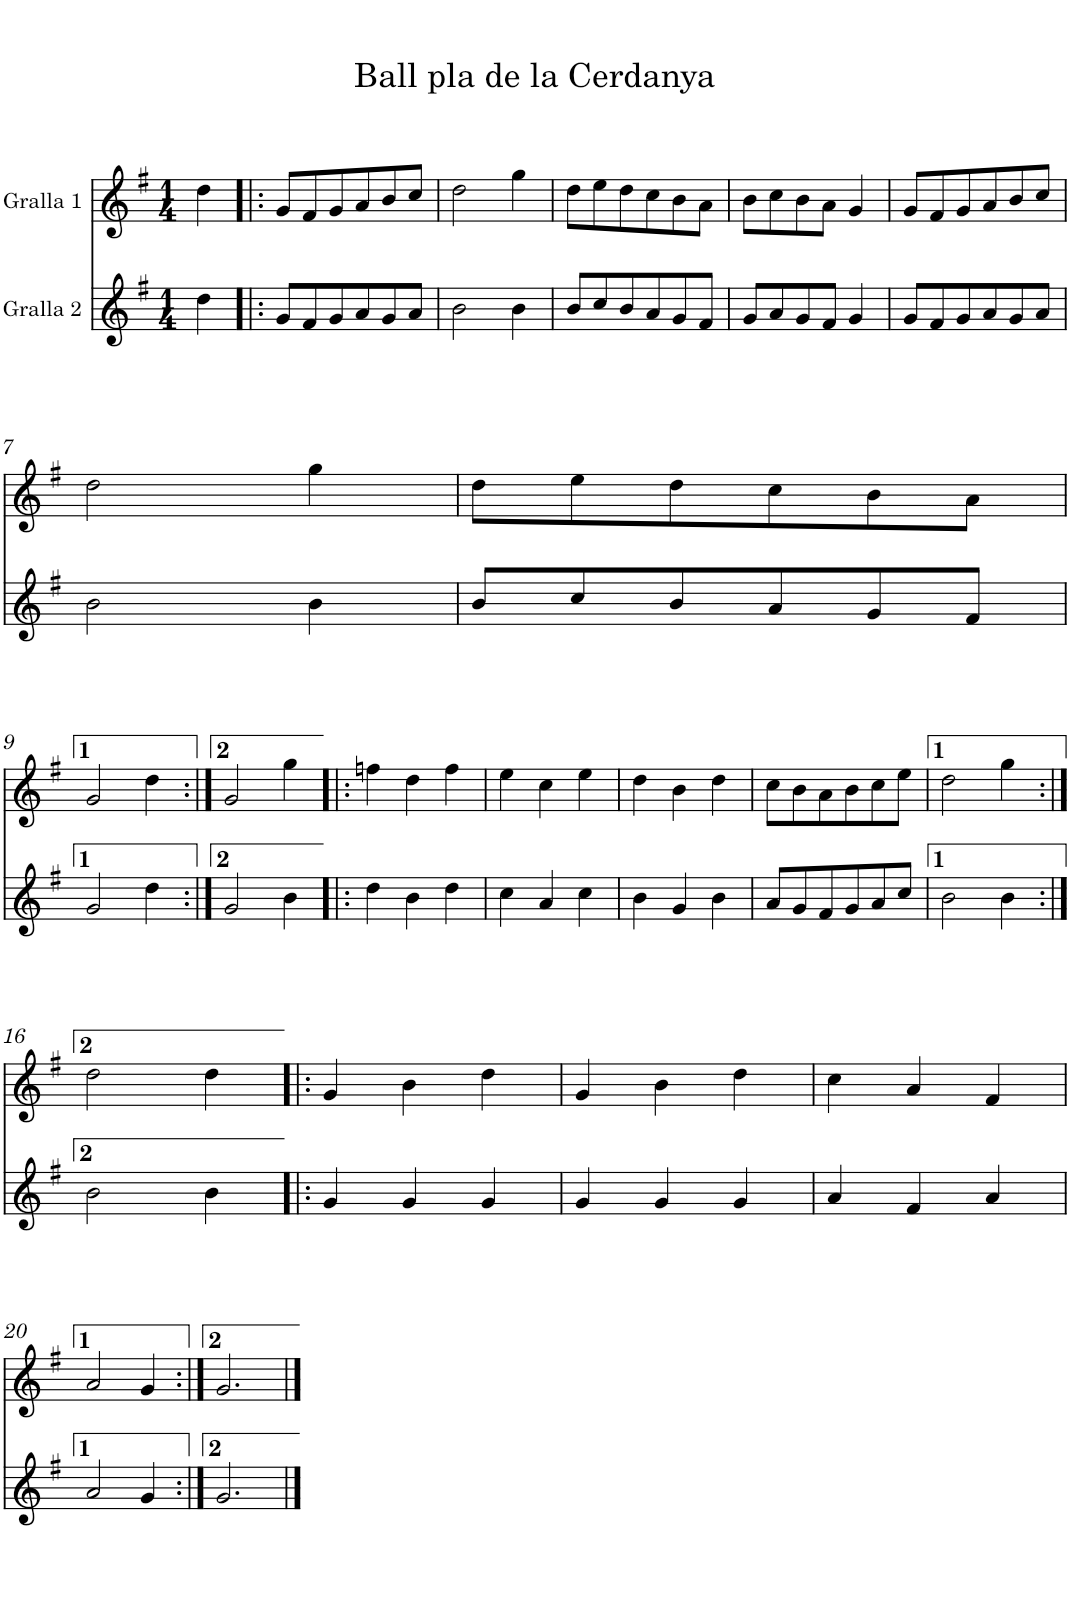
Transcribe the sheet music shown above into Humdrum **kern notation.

**kern	**kern
*part2	*part1
*staff2	*staff1
*I"Gralla 2	*I"Gralla 1
*clefG2	*clefG2
*k[f#]	*k[f#]
*M1/4	*M1/4
=1	=1
4dd\	4dd\
=2!|:	=2!|:
8g/L	8g/L
8f#/	8f#/
8g/	8g/
8a/	8a/
8g/	8b/
8a/J	8cc/J
=3	=3
[4b\	[4dd\
4ryy	4ryy
4b\	4gg\
=4	=4
8b/L	8dd\L
4b\]	4dd\]
8cc/	8ee\
8b/	8dd\
8a/	8cc\
8g/	8b\
8f#/J	8a\J
=5	=5
8g/L	8b\L
8a/	8cc\
8g/	8b\
8f#/J	8a\J
4g/	4g/
=6	=6
8g/L	8g/L
8f#/	8f#/
8g/	8g/
8a/	8a/
8g/	8b/
8a/J	8cc/J
!!LO:LB:g=z
=7	=7
[4b\	[4dd\
4ryy	4ryy
4b\	4gg\
=8	=8
8b/L	8dd\L
4b\]	4dd\]
8cc/	8ee\
8b/	8dd\
8a/	8cc\
8g/	8b\
8f#/J	8a\J
!!LO:LB:g=z
=9	=9
[4g/	[4g/
4ryy	4ryy
4dd\	4dd\
=10:|!	=10:|!
[4g/	[4g/
4g/]	4g/]
4b\	4gg\
=11!|:	=11!|:
4dd\	4ffn\
4g/]	4g/]
4b\	4dd\
4dd\	4ff\
=12	=12
4cc\	4ee\
4a/	4cc\
4cc\	4ee\
=13	=13
4b\	4dd\
4g/	4b\
4b\	4dd\
=14	=14
8a/L	8cc\L
8g/	8b\
8f#/	8a\
8g/	8b\
8a/	8cc\
8cc/J	8ee\J
=15	=15
[4b\	[4dd\
4ryy	4ryy
4b\	4gg\
!!LO:LB:g=z
=16:|!	=16:|!
[4b\	[4dd\
4b\]	4dd\]
4b\	4dd\
=17!|:	=17!|:
4g/	4g/
4b\]	4dd\]
4g/	4b\
4g/	4dd\
=18	=18
4g/	4g/
4g/	4b\
4g/	4dd\
=19	=19
4a/	4cc\
4f#/	4a/
4a/	4f#/
!!LO:LB:g=z
=20	=20
[4a/	[4a/
4ryy	4ryy
4g/	4g/
=21:|!	=21:|!
[4g/	[4g/
4a/]	4a/]
==22	==22
4g/_	4g/_
=23	=23
4g/]	4g/]
=	=
*-	*-
